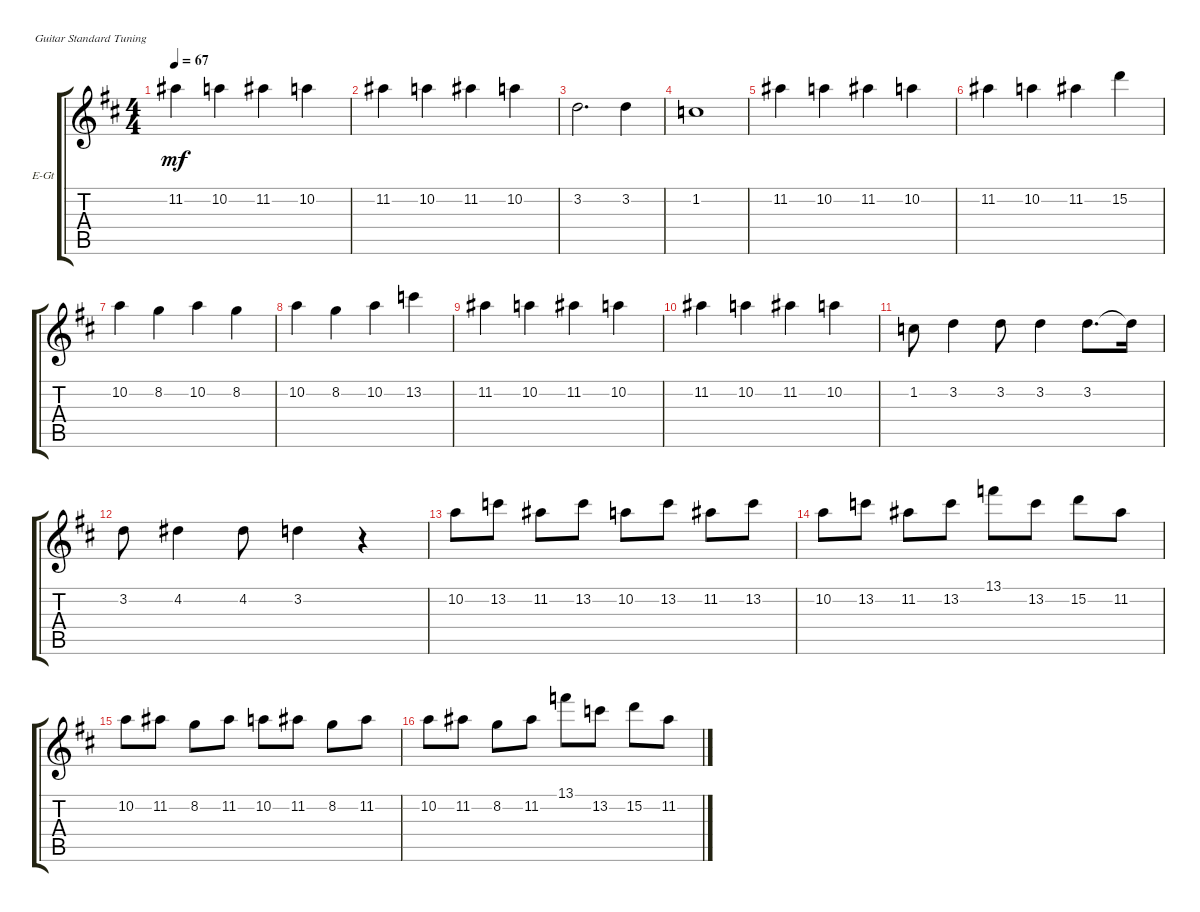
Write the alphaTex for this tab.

\defaultSystemsLayout 4
\bracketExtendMode groupsimilarinstruments
\firstSystemTrackNameOrientation horizontal
\otherSystemsTrackNameOrientation horizontal
\track ("Electric Guitar" "E-Gt") {instrument electricguitarjazz}
\staff {score tabs}
\tuning (E4 B3 G3 D3 A2 E2)
\ts (4 4)
\tempo 67
\clef g2
\ks d
11.2.4{dy mf} 10.2.4 11.2.4 10.2.4 |
11.2.4 10.2.4 11.2.4 10.2.4 |
3.2.2{d} 3.2.4 |
1.2.1 |
11.2.4 10.2.4 11.2.4 10.2.4 |
11.2.4 10.2.4 11.2.4 15.2.4 |
10.2.4 8.2.4 10.2.4 8.2.4 |
10.2.4 8.2.4 10.2.4 13.2.4 |
11.2.4 10.2.4 11.2.4 10.2.4 |
11.2.4 10.2.4 11.2.4 10.2.4 |
1.2.8 3.2.4 3.2.8 3.2.4 3.2.8{d} 3.2{t}.16 |
3.2.8 4.2.4 4.2.8 3.2.4 r.4 |
10.2.8 13.2.8 11.2.8 13.2.8 10.2.8 13.2.8 11.2.8 13.2.8 |
10.2.8 13.2.8 11.2.8 13.2.8 13.1.8 13.2.8 15.2.8 11.2.8 |
10.2.8 11.2.8 8.2.8 11.2.8 10.2.8 11.2.8 8.2.8 11.2.8 |
10.2.8 11.2.8 8.2.8 11.2.8 13.1.8 13.2.8 15.2.8 11.2.8
